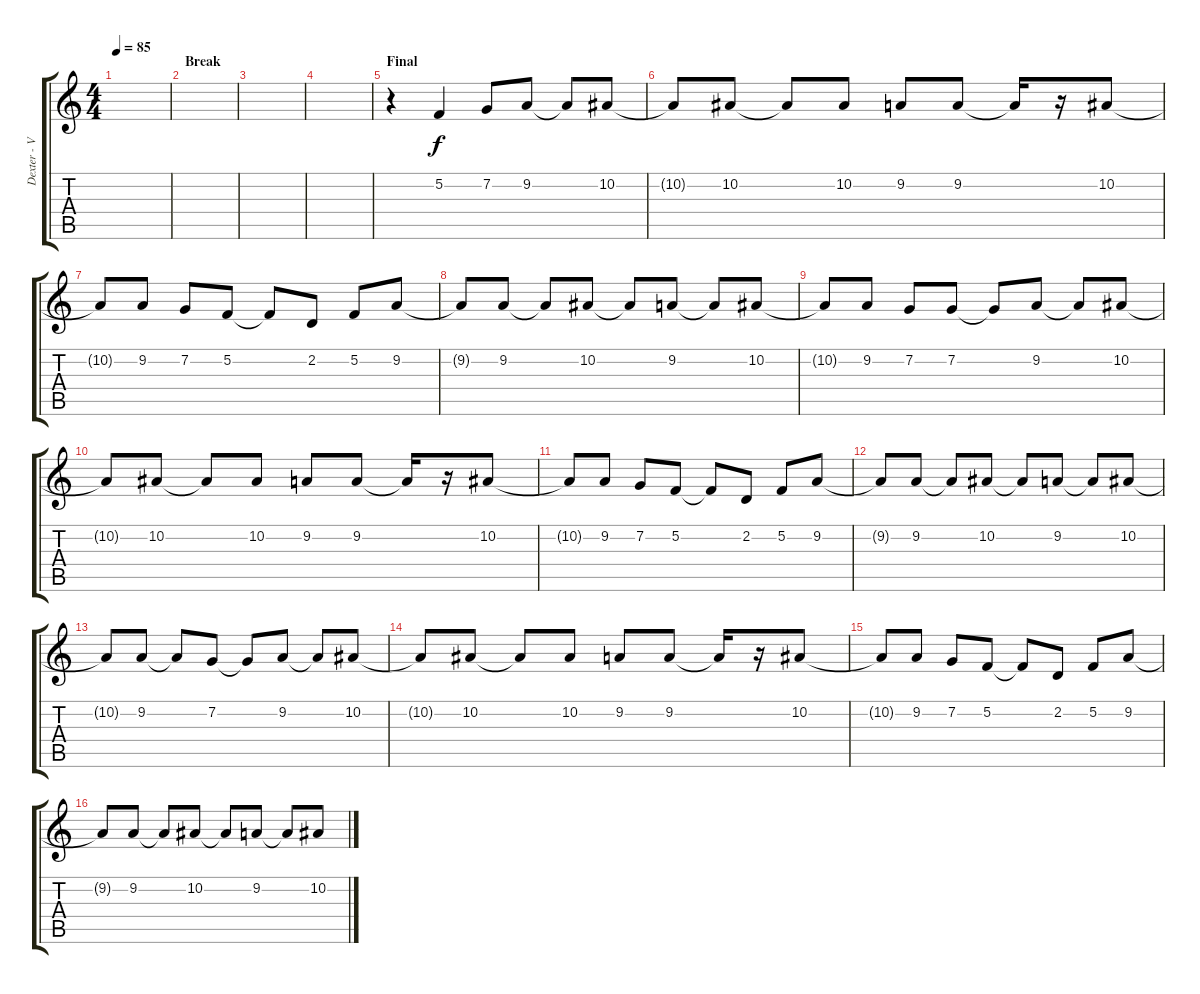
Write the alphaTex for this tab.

\track ("Dexter - Vocals" "Dexter - V") {instrument lead2sawtooth}
\staff {score tabs}
\tuning (F4 C4 Ab3 Eb3 Bb2 F2) {hide}
\ts (4 4)
\tempo 85
\clef g2
\ks c
|
\section ("" "Break")
|
|
|
\section ("" "Final")
r.4 5.2.4 7.2.8 9.2.8 9.2{t}.8 10.2.8 |
10.2{t}.8 10.2.8 10.2{t}.8 10.2.8 9.2.8 9.2.8 9.2{t}.16 r.16 10.2.8 |
10.2{t}.8 9.2.8 7.2.8 5.2.8 5.2{t}.8 2.2.8 5.2.8 9.2.8 |
9.2{t}.8 9.2.8 9.2{t}.8 10.2.8 10.2{t}.8 9.2.8 9.2{t}.8 10.2.8 |
10.2{t}.8 9.2.8 7.2.8 7.2.8 7.2{t}.8 9.2.8 9.2{t}.8 10.2.8 |
10.2{t}.8 10.2.8 10.2{t}.8 10.2.8 9.2.8 9.2.8 9.2{t}.16 r.16 10.2.8 |
10.2{t}.8 9.2.8 7.2.8 5.2.8 5.2{t}.8 2.2.8 5.2.8 9.2.8 |
9.2{t}.8 9.2.8 9.2{t}.8 10.2.8 10.2{t}.8 9.2.8 9.2{t}.8 10.2.8 |
10.2{t}.8 9.2.8 9.2{t}.8 7.2.8 7.2{t}.8 9.2.8 9.2{t}.8 10.2.8 |
10.2{t}.8 10.2.8 10.2{t}.8 10.2.8 9.2.8 9.2.8 9.2{t}.16 r.16 10.2.8 |
10.2{t}.8 9.2.8 7.2.8 5.2.8 5.2{t}.8 2.2.8 5.2.8 9.2.8 |
9.2{t}.8 9.2.8 9.2{t}.8 10.2.8 10.2{t}.8 9.2.8 9.2{t}.8 10.2.8
